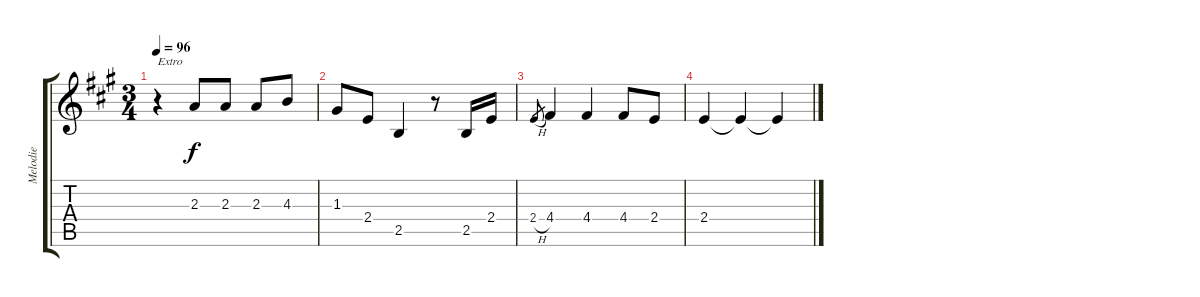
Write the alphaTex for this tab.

\track ("Melodie" "Melodie") {instrument acousticguitarnylon}
\staff {score tabs}
\tuning (E4 B3 G3 D3 A2 E2) {hide}
\ts (3 4)
\tempo 96
\clef g2
\ks a
r.4{txt "Extro" dy f} 2.3.8 2.3.8 2.3.8 4.3.8 |
1.3.8 2.4.8 2.5.4 r.8 2.5.16 2.4.16 |
2.4{h}.8{gr} 4.4.4 4.4.4 4.4.8 2.4.8 |
2.4.4 2.4{t}.4 2.4{t}.4
